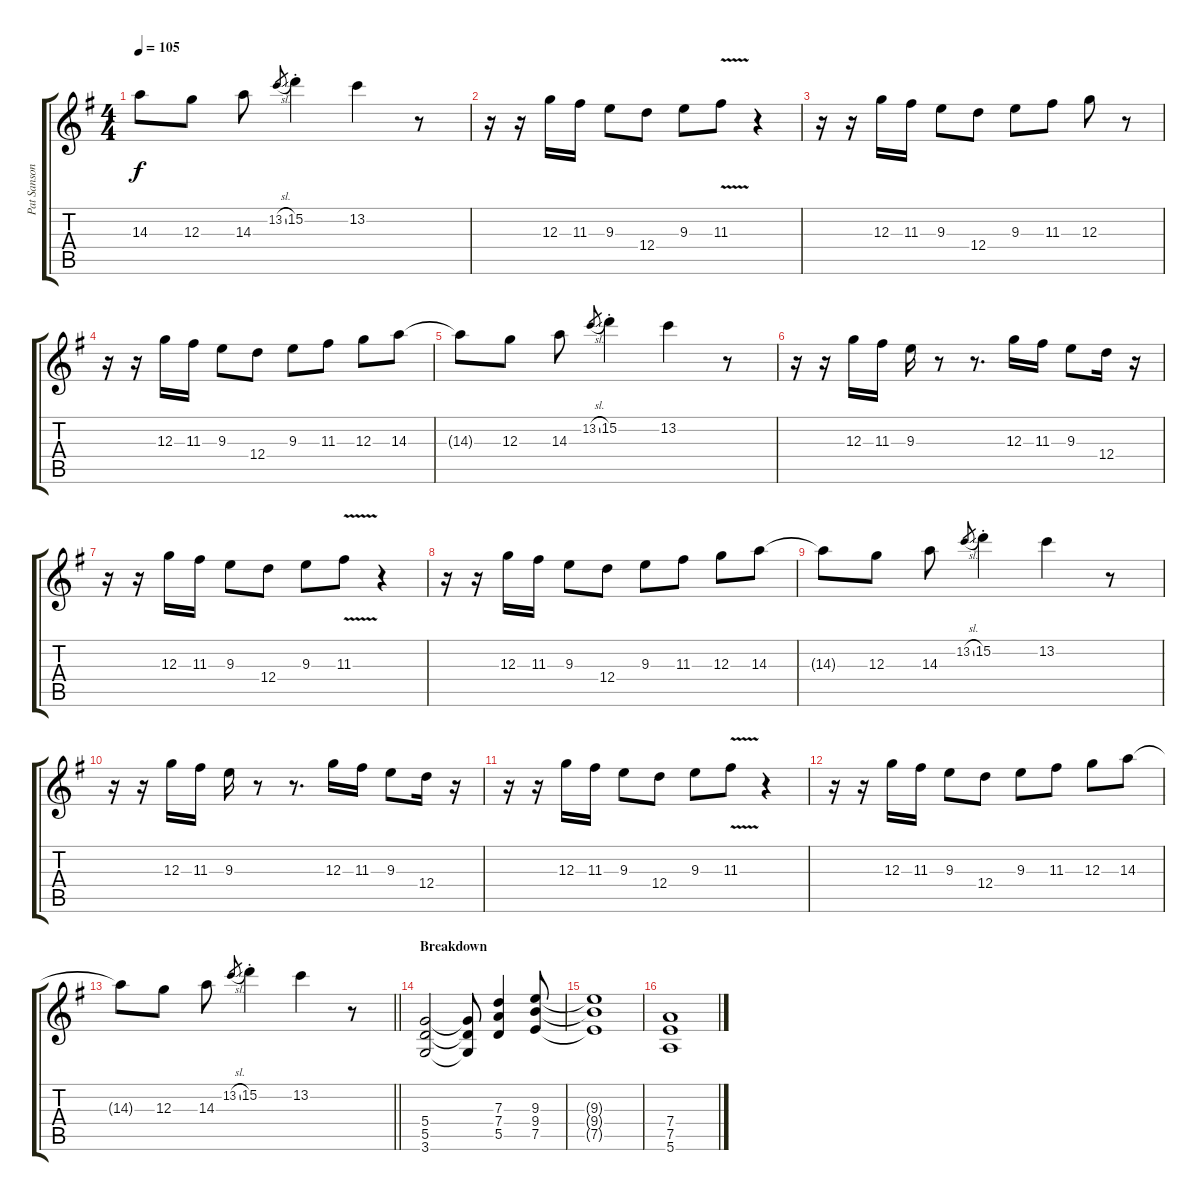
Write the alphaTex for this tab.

\track ("Pat Sansone" "Pat Sanson") {mute instrument electricguitarclean}
\staff {score tabs}
\tuning (E4 B3 G3 D3 A2 E2) {hide}
\ts (4 4)
\tempo 105
\clef g2
\ks g
14.3{t}.8{dy f} 12.3.8 14.3.8 13.2{sl}.8{gr} 15.2{st}.4 13.2.4 r.8 |
r.16 r.16 12.3.16 11.3.16 9.3.8 12.4.8 9.3.8 11.3{v}.8 r.4 |
r.16 r.16 12.3.16 11.3.16 9.3.8 12.4.8 9.3.8 11.3.8 12.3.8 r.8 |
r.16 r.16 12.3.16 11.3.16 9.3.8 12.4.8 9.3.8 11.3.8 12.3.8 14.3.8 |
14.3{t}.8 12.3.8 14.3.8 13.2{sl}.8{gr} 15.2{st}.4 13.2.4 r.8 |
r.16 r.16 12.3.16 11.3.16 9.3.16 r.8 r.8{d} 12.3.16 11.3.16 9.3.8 12.4.16 r.16 |
r.16 r.16 12.3.16 11.3.16 9.3.8 12.4.8 9.3.8 11.3{v}.8 r.4 |
r.16 r.16 12.3.16 11.3.16 9.3.8 12.4.8 9.3.8 11.3.8 12.3.8 14.3.8 |
14.3{t}.8 12.3.8 14.3.8 13.2{sl}.8{gr} 15.2{st}.4 13.2.4 r.8 |
r.16 r.16 12.3.16 11.3.16 9.3.16 r.8 r.8{d} 12.3.16 11.3.16 9.3.8 12.4.16 r.16 |
r.16 r.16 12.3.16 11.3.16 9.3.8 12.4.8 9.3.8 11.3{v}.8 r.4 |
r.16 r.16 12.3.16 11.3.16 9.3.8 12.4.8 9.3.8 11.3.8 12.3.8 14.3.8 |
\barLineRight lightlight
14.3{t}.8 12.3.8 14.3.8 13.2{sl}.8{gr} 15.2{st}.4 13.2.4 r.8 |
\section ("" "Breakdown")
(5.4 5.5 3.6).2 (5.4{t} 5.5{t} 3.6{t}).8 (7.3 7.4 5.5).4 (9.3 9.4 7.5).8 |
(9.3{t} 9.4{t} 7.5{t}).1 |
(7.4 7.5 5.6).1
